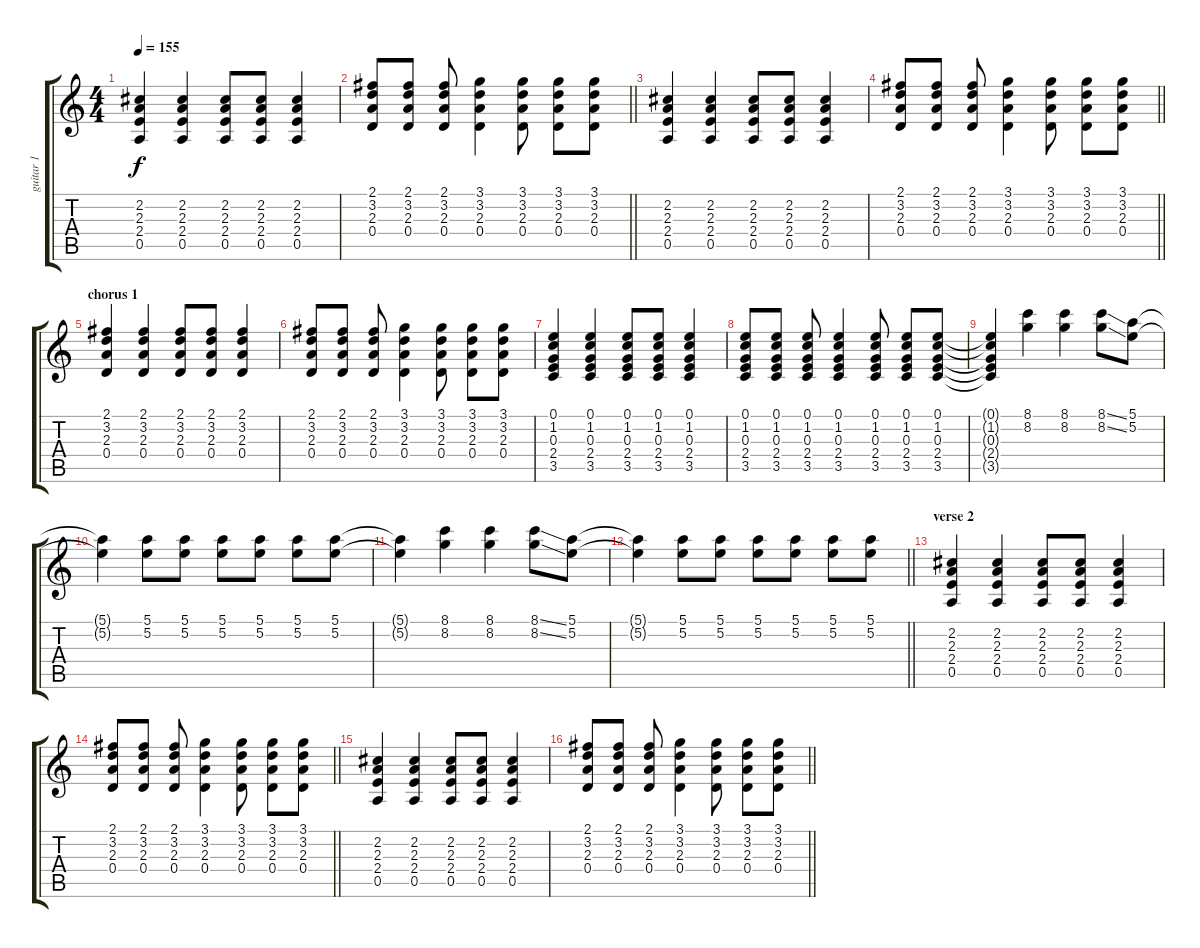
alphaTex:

\track ("guitar 1" "guitar 1") {instrument electricguitarjazz}
\staff {score tabs}
\tuning (E4 B3 G3 D3 A2 E2) {hide}
\ts (4 4)
\tempo 155
\clef g2
\ks c
(2.2 2.3 2.4 0.5).4{dy f} (2.2 2.3 2.4 0.5).4 (2.2 2.3 2.4 0.5).8 (2.2 2.3 2.4 0.5).8 (2.2 2.3 2.4 0.5).4 |
\barLineRight lightlight
(2.1 3.2 2.3 0.4).8 (2.1 3.2 2.3 0.4).8 (2.1 3.2 2.3 0.4).8 (3.1 3.2 2.3 0.4).4 (3.1 3.2 2.3 0.4).8 (3.1 3.2 2.3 0.4).8 (3.1 3.2 2.3 0.4).8 |
(2.2 2.3 2.4 0.5).4 (2.2 2.3 2.4 0.5).4 (2.2 2.3 2.4 0.5).8 (2.2 2.3 2.4 0.5).8 (2.2 2.3 2.4 0.5).4 |
\barLineRight lightlight
(2.1 3.2 2.3 0.4).8 (2.1 3.2 2.3 0.4).8 (2.1 3.2 2.3 0.4).8 (3.1 3.2 2.3 0.4).4 (3.1 3.2 2.3 0.4).8 (3.1 3.2 2.3 0.4).8 (3.1 3.2 2.3 0.4).8 |
\section ("" "chorus 1")
(2.1 3.2 2.3 0.4).4 (2.1 3.2 2.3 0.4).4 (2.1 3.2 2.3 0.4).8 (2.1 3.2 2.3 0.4).8 (2.1 3.2 2.3 0.4).4 |
(2.1 3.2 2.3 0.4).8 (2.1 3.2 2.3 0.4).8 (2.1 3.2 2.3 0.4).8 (3.1 3.2 2.3 0.4).4 (3.1 3.2 2.3 0.4).8 (3.1 3.2 2.3 0.4).8 (3.1 3.2 2.3 0.4).8 |
(0.1 1.2 0.3 2.4 3.5).4 (0.1 1.2 0.3 2.4 3.5).4 (0.1 1.2 0.3 2.4 3.5).8 (0.1 1.2 0.3 2.4 3.5).8 (0.1 1.2 0.3 2.4 3.5).4 |
(0.1 1.2 0.3 2.4 3.5).8 (0.1 1.2 0.3 2.4 3.5).8 (0.1 1.2 0.3 2.4 3.5).8 (0.1 1.2 0.3 2.4 3.5).4 (0.1 1.2 0.3 2.4 3.5).8 (0.1 1.2 0.3 2.4 3.5).8 (0.1 1.2 0.3 2.4 3.5).8 |
(0.1{t} 1.2{t} 0.3{t} 2.4{t} 3.5{t}).4 (8.1 8.2).4 (8.1 8.2).4 (8.1{ss} 8.2{ss}).8 (5.1 5.2).8 |
(5.1{t} 5.2{t}).4 (5.1 5.2).8 (5.1 5.2).8 (5.1 5.2).8 (5.1 5.2).8 (5.1 5.2).8 (5.1 5.2).8 |
(5.1{t} 5.2{t}).4 (8.1 8.2).4 (8.1 8.2).4 (8.1{ss} 8.2{ss}).8 (5.1 5.2).8 |
\barLineRight lightlight
(5.1{t} 5.2{t}).4 (5.1 5.2).8 (5.1 5.2).8 (5.1 5.2).8 (5.1 5.2).8 (5.1 5.2).8 (5.1 5.2).8 |
\section ("" "verse 2")
(2.2 2.3 2.4 0.5).4 (2.2 2.3 2.4 0.5).4 (2.2 2.3 2.4 0.5).8 (2.2 2.3 2.4 0.5).8 (2.2 2.3 2.4 0.5).4 |
\barLineRight lightlight
(2.1 3.2 2.3 0.4).8 (2.1 3.2 2.3 0.4).8 (2.1 3.2 2.3 0.4).8 (3.1 3.2 2.3 0.4).4 (3.1 3.2 2.3 0.4).8 (3.1 3.2 2.3 0.4).8 (3.1 3.2 2.3 0.4).8 |
(2.2 2.3 2.4 0.5).4 (2.2 2.3 2.4 0.5).4 (2.2 2.3 2.4 0.5).8 (2.2 2.3 2.4 0.5).8 (2.2 2.3 2.4 0.5).4 |
\barLineRight lightlight
(2.1 3.2 2.3 0.4).8 (2.1 3.2 2.3 0.4).8 (2.1 3.2 2.3 0.4).8 (3.1 3.2 2.3 0.4).4 (3.1 3.2 2.3 0.4).8 (3.1 3.2 2.3 0.4).8 (3.1 3.2 2.3 0.4).8
